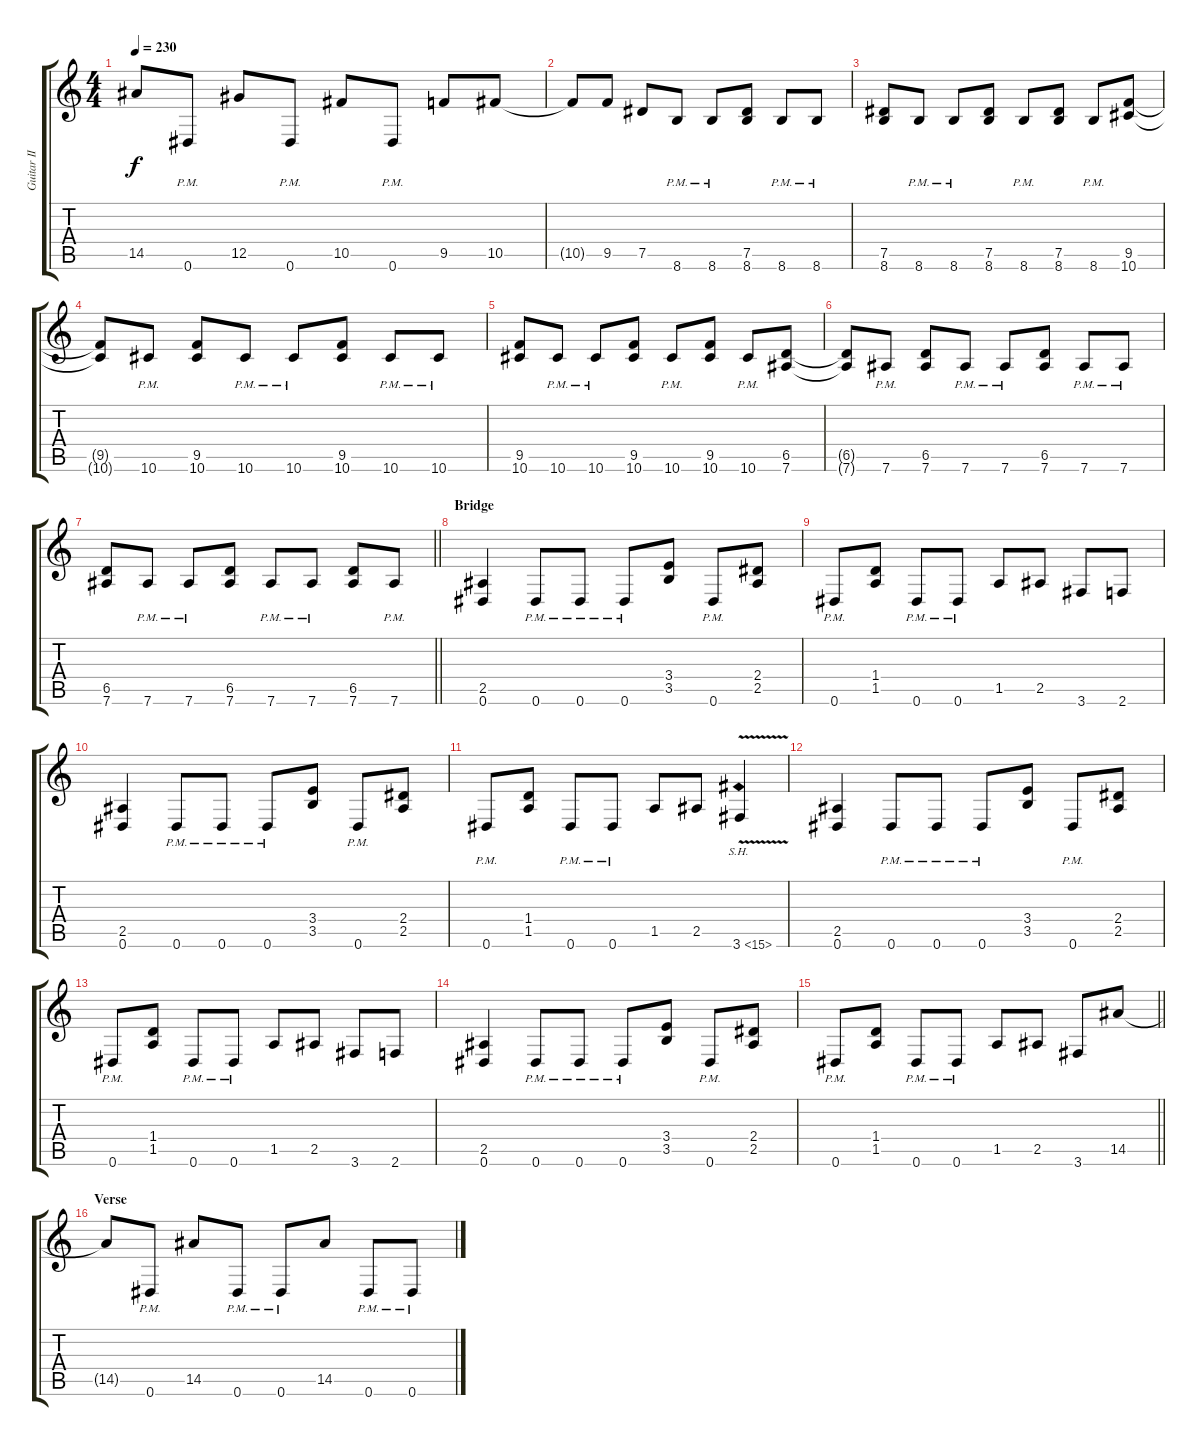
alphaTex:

\track ("Guitar II" "Guitar II") {instrument overdrivenguitar}
\staff {score tabs}
\tuning (Eb4 Bb3 Gb3 Db3 Ab2 Eb2) {hide}
\ts (4 4)
\tempo 230
\clef g2
\ks c
14.5.8{dy f} 0.6{pm}.8 12.5.8 0.6{pm}.8 10.5.8 0.6{pm}.8 9.5.8 10.5.8 |
10.5{t}.8 9.5.8 7.5.8 8.6{pm}.8 8.6{pm}.8 (7.5 8.6).8 8.6{pm}.8 8.6{pm}.8 |
(7.5 8.6).8 8.6{pm}.8 8.6{pm}.8 (7.5 8.6).8 8.6{pm}.8 (7.5 8.6).8 8.6{pm}.8 (9.5 10.6).8 |
(9.5{t} 10.6{t}).8 10.6{pm}.8 (9.5 10.6).8 10.6{pm}.8 10.6{pm}.8 (9.5 10.6).8 10.6{pm}.8 10.6{pm}.8 |
(9.5 10.6).8 10.6{pm}.8 10.6{pm}.8 (9.5 10.6).8 10.6{pm}.8 (9.5 10.6).8 10.6{pm}.8 (6.5 7.6).8 |
(6.5{t} 7.6{t}).8 7.6{pm}.8 (6.5 7.6).8 7.6{pm}.8 7.6{pm}.8 (6.5 7.6).8 7.6{pm}.8 7.6{pm}.8 |
\barLineRight lightlight
(6.5 7.6).8 7.6{pm}.8 7.6{pm}.8 (6.5 7.6).8 7.6{pm}.8 7.6{pm}.8 (6.5 7.6).8 7.6{pm}.8 |
\section ("" "Bridge")
(2.5 0.6).4 0.6{pm}.8 0.6{pm}.8 0.6{pm}.8 (3.4 3.5).8 0.6{pm}.8 (2.4 2.5).8 |
0.6{pm}.8 (1.4 1.5).8 0.6{pm}.8 0.6{pm}.8 1.5.8 2.5.8 3.6.8 2.6.8 |
(2.5 0.6).4 0.6{pm}.8 0.6{pm}.8 0.6{pm}.8 (3.4 3.5).8 0.6{pm}.8 (2.4 2.5).8 |
0.6{pm}.8 (1.4 1.5).8 0.6{pm}.8 0.6{pm}.8 1.5.8 2.5.8 3.6{sh 12 v}.4 |
(2.5 0.6).4 0.6{pm}.8 0.6{pm}.8 0.6{pm}.8 (3.4 3.5).8 0.6{pm}.8 (2.4 2.5).8 |
0.6{pm}.8 (1.4 1.5).8 0.6{pm}.8 0.6{pm}.8 1.5.8 2.5.8 3.6.8 2.6.8 |
(2.5 0.6).4 0.6{pm}.8 0.6{pm}.8 0.6{pm}.8 (3.4 3.5).8 0.6{pm}.8 (2.4 2.5).8 |
\barLineRight lightlight
0.6{pm}.8 (1.4 1.5).8 0.6{pm}.8 0.6{pm}.8 1.5.8 2.5.8 3.6.8 14.5.8 |
\section ("" "Verse")
14.5{t}.8 0.6{pm}.8 14.5.8 0.6{pm}.8 0.6{pm}.8 14.5.8 0.6{pm}.8 0.6{pm}.8
